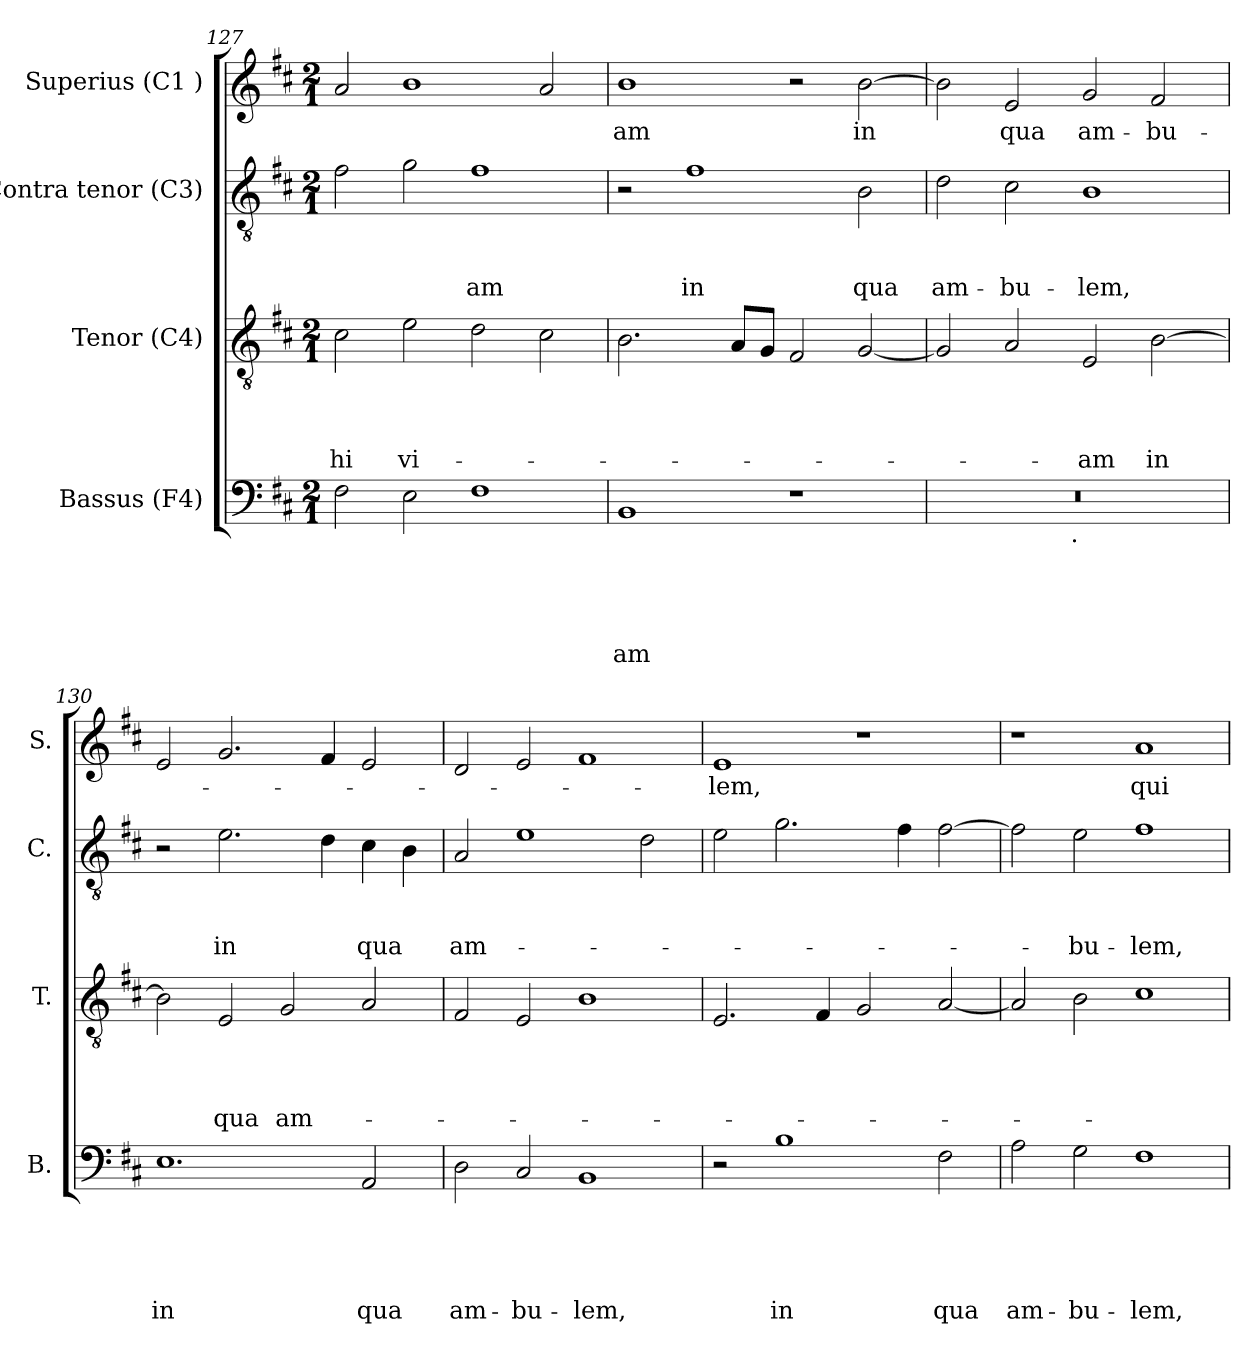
**kern	**text	**text	**text	**text	**text	**kern	**text	**text	**text	**text	**kern	**text	**text	**text	**kern	**text
*part4	*part4	*part4	*part4	*part4	*part4	*part3	*part3	*part3	*part3	*part3	*part2	*part2	*part2	*part2	*part1	*part1
*staff4	*staff4	*staff4	*staff4	*staff4	*staff4	*staff3	*staff3	*staff3	*staff3	*staff3	*staff2	*staff2	*staff2	*staff2	*staff1	*staff1
*I"Bassus (F4)	*	*	*	*	*	*I"Tenor (C4)	*	*	*	*	*I"Contra tenor (C3)	*	*	*	*I"Superius (C1 )	*
*I'B.	*	*	*	*	*	*I'T.	*	*	*	*	*I'C.	*	*	*	*I'S.	*
*clefF4	*	*	*	*	*	*clefGv2	*	*	*	*	*clefGv2	*	*	*	*clefG2	*
*k[f#c#]	*	*	*	*	*	*k[f#c#]	*	*	*	*	*k[f#c#]	*	*	*	*k[f#c#]	*
*D:	*	*	*	*	*	*D:	*	*	*	*	*D:	*	*	*	*D:	*
*M2/1	*	*	*	*	*	*M2/1	*	*	*	*	*M2/1	*	*	*	*M2/1	*
=127	=127	=127	=127	=127	=127	=127	=127	=127	=127	=127	=127	=127	=127	=127	=127	=127
!	!	!	!	!	!	!	!	!	!	!LO:LY:b	!	!	!	!	!	!
2F#\	.	.	.	.	.	2c#\	.	.	.	-hi	2f#\	.	.	.	2a/	.
!	!	!	!	!	!	!	!	!	!	!LO:LY:b	!	!	!	!	!	!
2E\	.	.	.	.	.	2e\	.	.	.	vi-	2g\	.	.	.	1b	.
!	!	!	!	!	!	!	!	!	!	!	!	!	!	!LO:LY:b	!	!
1F#	.	.	.	.	.	2d\	.	.	.	.	1f#	.	.	-am	.	.
.	.	.	.	.	.	2c#\	.	.	.	.	.	.	.	.	2a/	.
=128	=128	=128	=128	=128	=128	=128	=128	=128	=128	=128	=128	=128	=128	=128	=128	=128
!	!	!	!	!	!LO:LY:b	!	!	!	!	!	!	!	!	!	!	!LO:LY:b
1BB	.	.	.	.	-am	2.B\	.	.	.	.	2r	.	.	.	1b	-am
!	!	!	!	!	!	!	!	!	!	!	!	!	!	!LO:LY:b	!	!
.	.	.	.	.	.	.	.	.	.	.	1f#	.	.	in	.	.
.	.	.	.	.	.	8A/L	.	.	.	.	.	.	.	.	.	.
.	.	.	.	.	.	8G/J	.	.	.	.	.	.	.	.	.	.
1r	.	.	.	.	.	2F#/	.	.	.	.	.	.	.	.	2r	.
!	!	!	!	!	!	!	!	!	!	!	!	!	!	!LO:LY:b	!	!LO:LY:b
.	.	.	.	.	.	[<2G/	.	.	.	.	2B\	.	.	qua	[>2b\	in
=129	=129	=129	=129	=129	=129	=129	=129	=129	=129	=129	=129	=129	=129	=129	=129	=129
!	!	!	!	!	!	!	!	!	!	!	!	!	!	!LO:LY:b	!	!
*^	*	*	*	*	*	*	*	*	*	*	*	*	*	*	*	*
0r	2ryy	.	.	.	.	.	2G/]	.	.	.	.	2d\	.	.	am-	2b\]	.
!	!	!	!	!	!	!	!	!	!	!	!	!	!	!	!LO:LY:b	!	!LO:LY:b
.	4...ryy	.	.	.	.	.	2A/	.	.	.	.	2c#\	.	.	-bu-	2e/	qua
!	!LO:TX:b:t=.	!	!	!	!	!	!	!	!	!	!	!	!	!	!	!	!
.	1ryy	.	.	.	.	.	.	.	.	.	.	.	.	.	.	.	.
!	!	!	!	!	!	!	!	!	!	!	!LO:LY:b	!	!	!	!LO:LY:b	!	!LO:LY:b
.	.	.	.	.	.	.	2E/	.	.	.	-am	1B	.	.	-lem,	2g/	am-
!	!	!	!	!	!	!	!	!	!	!	!LO:LY:b	!	!	!	!	!	!LO:LY:b
.	.	.	.	.	.	.	[<2B\	.	.	.	in	.	.	.	.	2f#</	-bu-
.	32ryy	.	.	.	.	.	.	.	.	.	.	.	.	.	.	.	.
!!LO:LB:g=z
=130	=130	=130	=130	=130	=130	=130	=130	=130	=130	=130	=130	=130	=130	=130	=130	=130	=130
!	!	!	!	!	!	!LO:LY:b	!	!	!	!	!	!	!	!	!	!	!
*v	*v	*	*	*	*	*	*	*	*	*	*	*	*	*	*	*	*
1.E	.	.	.	.	in	2B\]	.	.	.	.	2r	.	.	.	2e/	.
!	!	!	!	!	!	!	!	!	!	!LO:LY:b	!	!	!	!LO:LY:b	!	!
.	.	.	.	.	.	2E/	.	.	.	qua	2.e\	.	.	in	2.g/	.
!	!	!	!	!	!	!	!	!	!	!LO:LY:b	!	!	!	!	!	!
.	.	.	.	.	.	2G/	.	.	.	am-	.	.	.	.	.	.
.	.	.	.	.	.	.	.	.	.	.	4d\	.	.	.	4f#/	.
!	!	!	!	!	!LO:LY:b	!	!	!	!	!	!	!	!	!LO:LY:b	!	!
2AA/	.	.	.	.	qua	2A/	.	.	.	.	4c#\	.	.	qua	2e/	.
.	.	.	.	.	.	.	.	.	.	.	4B\	.	.	.	.	.
=131	=131	=131	=131	=131	=131	=131	=131	=131	=131	=131	=131	=131	=131	=131	=131	=131
!	!	!	!	!	!LO:LY:b	!	!	!	!	!	!	!	!	!LO:LY:b	!	!
2D\	.	.	.	.	am-	2F#/	.	.	.	.	2A/	.	.	am-	2d/	.
!	!	!	!	!	!LO:LY:b	!	!	!	!	!	!	!	!	!	!	!
2C#/	.	.	.	.	-bu-	2E/	.	.	.	.	1e	.	.	.	2e/	.
!	!	!	!	!	!LO:LY:b	!	!	!	!	!	!	!	!	!	!	!
1BB	.	.	.	.	-lem,	1B	.	.	.	.	.	.	.	.	1f#	.
.	.	.	.	.	.	.	.	.	.	.	2d\	.	.	.	.	.
=132	=132	=132	=132	=132	=132	=132	=132	=132	=132	=132	=132	=132	=132	=132	=132	=132
!	!	!	!	!	!	!	!	!	!	!	!	!	!	!	!	!LO:LY:b
2r	.	.	.	.	.	2.E/	.	.	.	.	2e\	.	.	.	1e	-lem,
!	!	!	!	!	!LO:LY:b	!	!	!	!	!	!	!	!	!	!	!
1B	.	.	.	.	in	.	.	.	.	.	2.g\	.	.	.	.	.
.	.	.	.	.	.	4F#/	.	.	.	.	.	.	.	.	.	.
.	.	.	.	.	.	2G/	.	.	.	.	.	.	.	.	1r	.
.	.	.	.	.	.	.	.	.	.	.	4f#\	.	.	.	.	.
!	!	!	!	!	!LO:LY:b	!	!	!	!	!	!	!	!	!	!	!
2F#\	.	.	.	.	qua	[<2A/	.	.	.	.	[>2f#\	.	.	.	.	.
=133	=133	=133	=133	=133	=133	=133	=133	=133	=133	=133	=133	=133	=133	=133	=133	=133
!	!	!	!	!	!LO:LY:b	!	!	!	!	!	!	!	!	!	!	!
2A\	.	.	.	.	am-	2A/]	.	.	.	.	2f#\]	.	.	.	1r	.
!	!	!	!	!	!LO:LY:b	!	!	!	!	!	!	!	!	!LO:LY:b	!	!
2G\	.	.	.	.	-bu-	2B\	.	.	.	.	2e\	.	.	-bu-	.	.
!	!	!	!	!	!LO:LY:b	!	!	!	!	!	!	!	!	!LO:LY:b	!	!LO:LY:b
1F#	.	.	.	.	-lem,	1c#	.	.	.	.	1f#	.	.	-lem,	1a	qui-
=	=	=	=	=	=	=	=	=	=	=	=	=	=	=	=	=
*-	*-	*-	*-	*-	*-	*-	*-	*-	*-	*-	*-	*-	*-	*-	*-	*-
